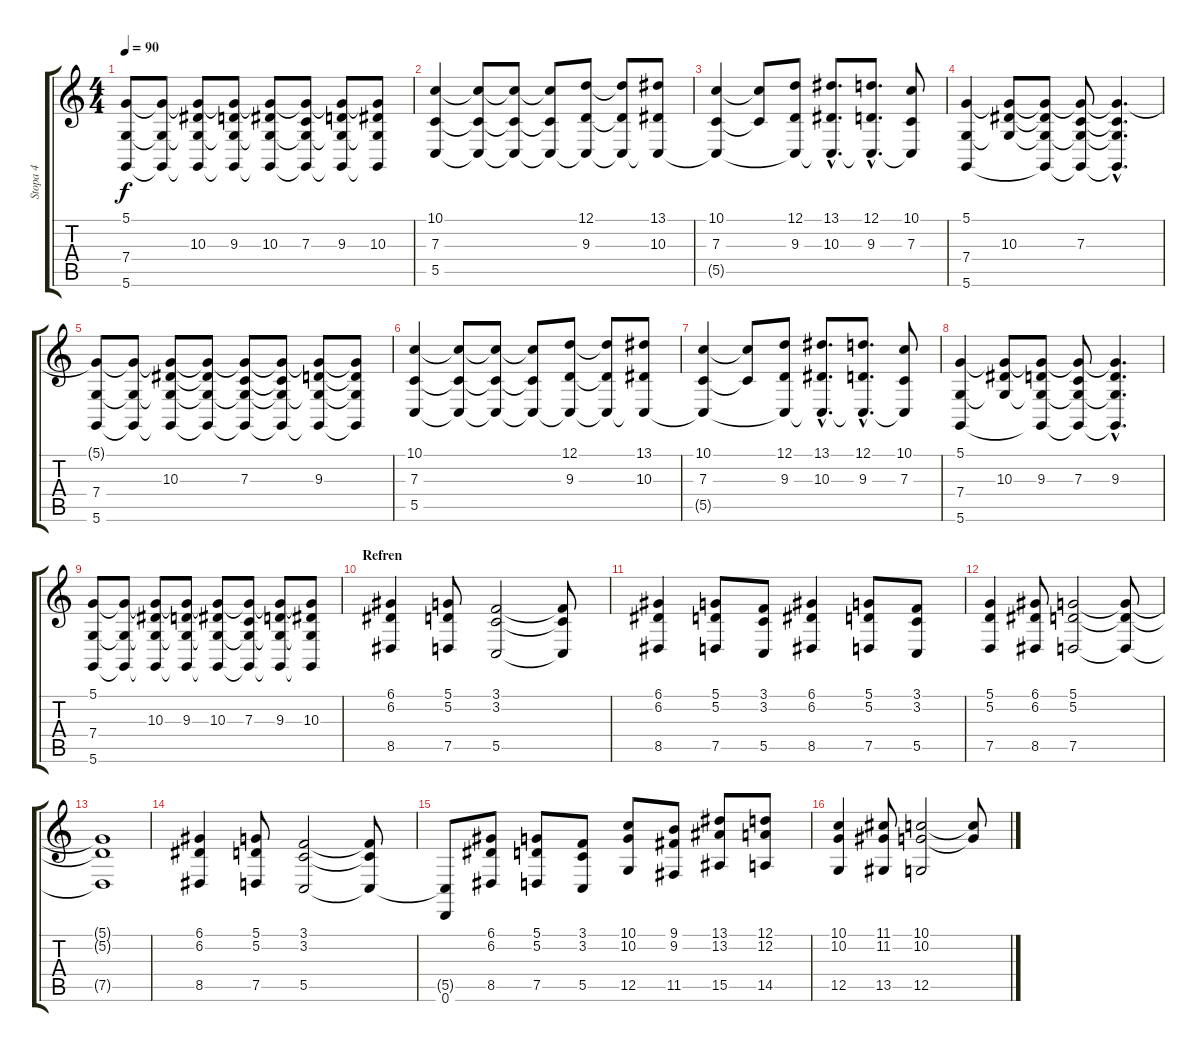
\track ("Stopa 4" "Stopa 4") {instrument stringensemble1}
\staff {score tabs}
\tuning (D4 A3 F3 C3 G2 D2) {hide}
\ts (4 4)
\tempo 90
\clef g2
\ks c
(5.1 7.4 5.6).8{dy f} (5.1{t} 7.4{t} 5.6{t}).8 (5.1{t} 10.3 7.4{t} 5.6{t}).8 (5.1{t} 9.3 7.4{t} 5.6{t}).8 (5.1{t} 10.3 7.4{t} 5.6{t}).8 (5.1{t} 7.3 7.4{t} 5.6{t}).8 (5.1{t} 9.3 7.4{t} 5.6{t}).8 (5.1{t} 10.3 7.4{t} 5.6{t}).8 |
(10.1 7.3 5.5).4 (10.1{t} 7.3{t} 5.5{t}).8 (10.1{t} 7.3{t} 5.5{t}).8 (10.1{t} 7.3{t} 5.5{t}).8 (12.1 9.3 5.5{t}).8 (12.1{t} 9.3{t} 5.5{t}).8 (13.1 10.3 5.5{t}).8 |
(10.1 7.3 5.5{t}).4 (10.1{t} 7.3{t}).8 (12.1 9.3 5.5{t}).8 (13.1{hac} 10.3{hac} 5.5{hac t}).8{d} (12.1{hac} 9.3{hac} 5.5{hac t}).8{d} (10.1 7.3 5.5{t}).8 |
(5.1 7.4 5.6).4 (5.1{t} 10.3 7.4{t}).8 (5.1{t} 10.3{t} 7.4{t} 5.6{t}).8 (5.1{t} 7.3 7.4{t} 5.6{t}).8 (5.1{hac t} 7.3{hac t} 7.4{hac t} 5.6{hac t}).4{d} |
(5.1{t} 7.4 5.6).8 (5.1{t} 7.4{t} 5.6{t}).8 (5.1{t} 10.3 7.4{t} 5.6{t}).8 (5.1{t} 10.3{t} 7.4{t} 5.6{t}).8 (5.1{t} 7.3 7.4{t} 5.6{t}).8 (5.1{t} 7.3{t} 7.4{t} 5.6{t}).8 (5.1{t} 9.3 7.4{t} 5.6{t}).8 (5.1{t} 9.3{t} 7.4{t} 5.6{t}).8 |
(10.1 7.3 5.5).4 (10.1{t} 7.3{t} 5.5{t}).8 (10.1{t} 7.3{t} 5.5{t}).8 (10.1{t} 7.3{t} 5.5{t}).8 (12.1 9.3 5.5{t}).8 (12.1{t} 9.3{t} 5.5{t}).8 (13.1 10.3 5.5{t}).8 |
(10.1 7.3 5.5{t}).4 (10.1{t} 7.3{t}).8 (12.1 9.3 5.5{t}).8 (13.1{hac} 10.3{hac} 5.5{hac t}).8{d} (12.1{hac} 9.3{hac} 5.5{hac t}).8{d} (10.1 7.3 5.5{t}).8 |
(5.1 7.4 5.6).4 (5.1{t} 10.3 7.4{t}).8 (5.1{t} 9.3 7.4{t} 5.6{t}).8 (5.1{t} 7.3 7.4{t} 5.6{t}).8 (5.1{hac t} 9.3{hac} 7.4{hac t} 5.6{hac t}).4{d} |
(5.1 7.4 5.6).8 (5.1{t} 7.4{t} 5.6{t}).8 (5.1{t} 10.3 7.4{t} 5.6{t}).8 (5.1{t} 9.3 7.4{t} 5.6{t}).8 (5.1{t} 10.3 7.4{t} 5.6{t}).8 (5.1{t} 7.3 7.4{t} 5.6{t}).8 (5.1{t} 9.3 7.4{t} 5.6{t}).8 (5.1{t} 10.3 7.4{t} 5.6{t}).8 |
\section ("" "Refren")
(6.1 6.2 8.5).4 (5.1 5.2 7.5).8 (3.1 3.2 5.5).2 (3.1{t} 3.2{t} 5.5{t}).8 |
(6.1 6.2 8.5).4 (5.1 5.2 7.5).8 (3.1 3.2 5.5).8 (6.1 6.2 8.5).4 (5.1 5.2 7.5).8 (3.1 3.2 5.5).8 |
(5.1 5.2 7.5).4 (6.1 6.2 8.5).8 (5.1 5.2 7.5).2 (5.1{t} 5.2{t} 7.5{t}).8 |
(5.1{t} 5.2{t} 7.5{t}).1 |
(6.1 6.2 8.5).4 (5.1 5.2 7.5).8 (3.1 3.2 5.5).2 (3.1{t} 3.2{t} 5.5{t}).8 |
(5.5{t} 0.6).8 (6.1 6.2 8.5).8 (5.1 5.2 7.5).8 (3.1 3.2 5.5).8 (10.1 10.2 12.5).8 (9.1 9.2 11.5).8 (13.1 13.2 15.5).8 (12.1 12.2 14.5).8 |
(10.1 10.2 12.5).4 (11.1 11.2 13.5).8 (10.1 10.2 12.5).2 (10.1{t} 10.2{t}).8
